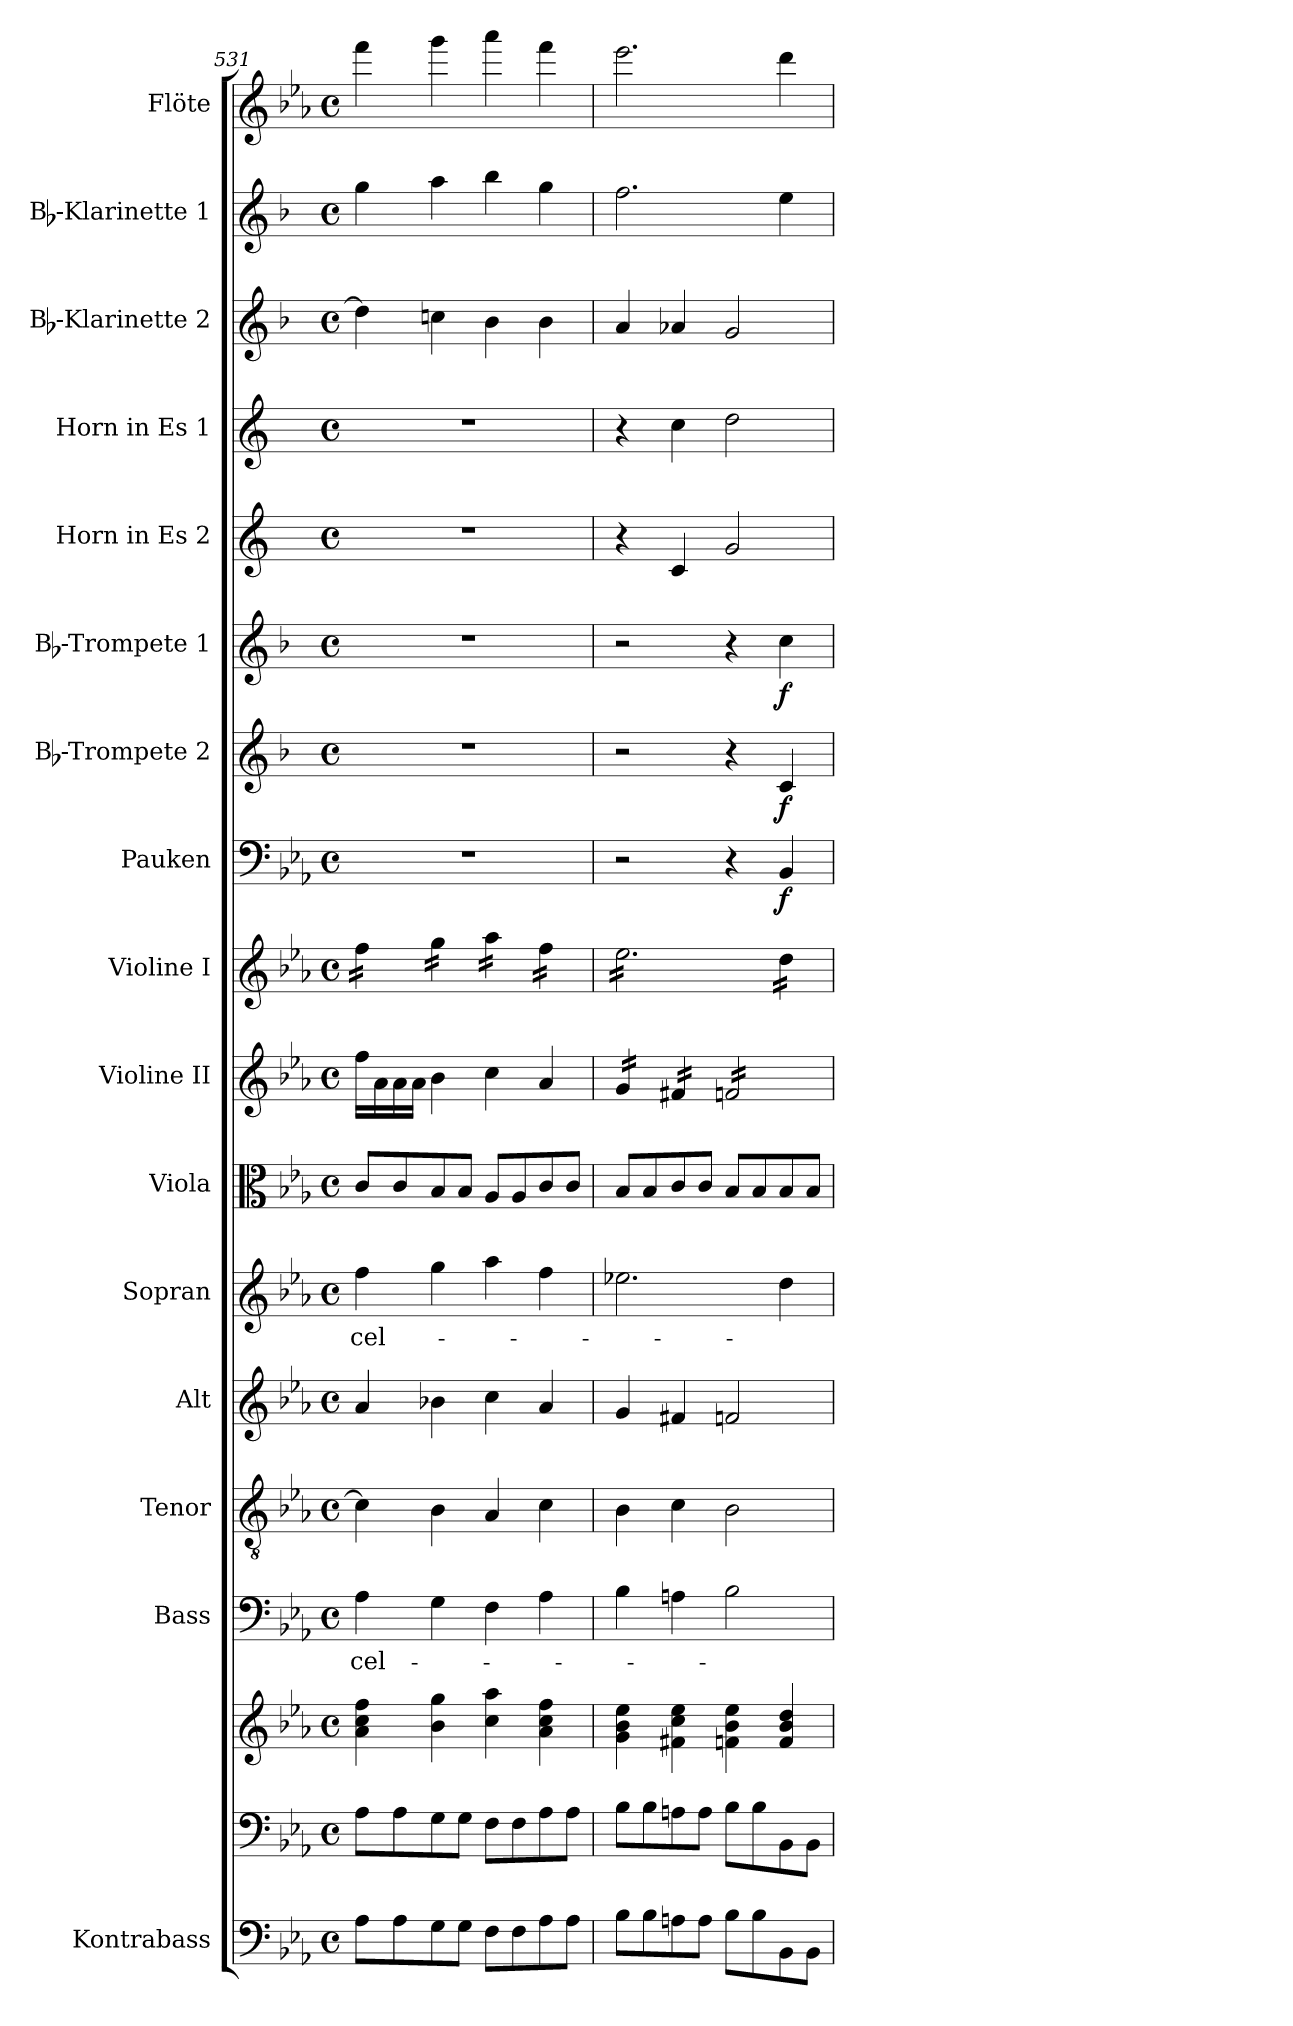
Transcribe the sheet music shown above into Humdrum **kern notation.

**kern	**kern	**kern	**kern	**text	**kern	**kern	**kern	**text	**kern	**kern	**kern	**kern	**dynam	**kern	**dynam	**kern	**dynam	**kern	**kern	**kern	**kern	**kern
*part17	*part16	*part16	*part15	*part15	*part14	*part13	*part12	*part12	*part11	*part10	*part9	*part8	*part8	*part7	*part7	*part6	*part6	*part5	*part4	*part3	*part2	*part1
*staff18	*staff17	*staff16	*staff15	*staff15	*staff14	*staff13	*staff12	*staff12	*staff11	*staff10	*staff9	*staff8	*staff8	*staff7	*staff7	*staff6	*staff6	*staff5	*staff4	*staff3	*staff2	*staff1
*I"Kontrabass	*	*	*I"Bass	*	*I"Tenor	*I"Alt	*I"Sopran	*	*I"Viola	*I"Violine II	*I"Violine I	*I"Pauken	*	*I"Bb-Trompete 2	*	*I"Bb-Trompete 1	*	*I"Horn in Es 2	*I"Horn in Es 1	*I"Bb-Klarinette 2	*I"Bb-Klarinette 1	*I"Flöte
*I'Kb.	*	*	*I'B.	*	*I'T.	*I'A.	*I'S.	*	*I'Vla.	*I'Vl. II	*I'Vl. I	*I'Pk.	*	*I'Bb Trp. 2	*	*I'Bb Trp. 1	*	*	*	*I'Bb Kl. 2	*I'Bb Kl. 1	*I'Fl.
*clefF4	*clefF4	*clefG2	*clefF4	*	*clefGv2	*clefG2	*clefG2	*	*clefC3	*clefG2	*clefG2	*clefF4	*	*clefG2	*	*clefG2	*	*clefG2	*clefG2	*clefG2	*clefG2	*clefG2
*ITrd7c12	*	*	*	*	*	*	*	*	*	*	*	*	*	*ITrd1c2	*	*ITrd1c2	*	*ITrd5c9	*ITrd5c9	*ITrd1c2	*ITrd1c2	*
*k[b-e-a-]	*k[b-e-a-]	*k[b-e-a-]	*k[b-e-a-]	*	*k[b-e-a-]	*k[b-e-a-]	*k[b-e-a-]	*	*k[b-e-a-]	*k[b-e-a-]	*k[b-e-a-]	*k[b-e-a-]	*	*k[b-e-a-]	*	*k[b-e-a-]	*	*k[b-e-a-]	*k[b-e-a-]	*k[b-e-a-]	*k[b-e-a-]	*k[b-e-a-]
*E-:	*E-:	*E-:	*E-:	*	*E-:	*E-:	*E-:	*	*E-:	*E-:	*E-:	*E-:	*	*E-:	*	*E-:	*	*E-:	*E-:	*E-:	*E-:	*E-:
*M4/4	*M4/4	*M4/4	*M4/4	*	*M4/4	*M4/4	*M4/4	*	*M4/4	*M4/4	*M4/4	*M4/4	*	*M4/4	*	*M4/4	*	*M4/4	*M4/4	*M4/4	*M4/4	*M4/4
*met(c)	*met(c)	*met(c)	*met(c)	*	*met(c)	*met(c)	*met(c)	*	*met(c)	*met(c)	*met(c)	*met(c)	*	*met(c)	*	*met(c)	*	*met(c)	*met(c)	*met(c)	*met(c)	*met(c)
=531	=531	=531	=531	=531	=531	=531	=531	=531	=531	=531	=531	=531	=531	=531	=531	=531	=531	=531	=531	=531	=531	=531
!	!	!	!	!LO:LY:b	!	!	!	!LO:LY:b	!	!	!	!	!	!	!	!	!	!	!	!	!	!
*	*	*	*	*	*	*	*	*	*	*	*tremolo	*	*	*	*	*	*	*	*	*	*	*
8AA-\L	8A-\L	4a-\ 4cc\ 4ff\	4A-\	-cel-	4c\]	4a-/	4ff\	-cel-	8c/L	16ff\LL	16ff\LL	1r	.	1r	.	1r	.	1r	1r	4cc\]	4ff\	4fff\
.	.	.	.	.	.	.	.	.	.	16a-\	16ff\	.	.	.	.	.	.	.	.	.	.	.
8AA-\	8A-\	.	.	.	.	.	.	.	8c/	16a-\	16ff\	.	.	.	.	.	.	.	.	.	.	.
.	.	.	.	.	.	.	.	.	.	16a-\JJ	16ff\JJ	.	.	.	.	.	.	.	.	.	.	.
8GG\	8G\	4b-\ 4gg\	4G\	.	4B-\	4b-X\	4gg\	.	8B-/	4b-\	16gg\LL	.	.	.	.	.	.	.	.	4b-X\	4gg\	4ggg\
.	.	.	.	.	.	.	.	.	.	.	16gg\	.	.	.	.	.	.	.	.	.	.	.
8GG\J	8G\J	.	.	.	.	.	.	.	8B-/J	.	16gg\	.	.	.	.	.	.	.	.	.	.	.
.	.	.	.	.	.	.	.	.	.	.	16gg\JJ	.	.	.	.	.	.	.	.	.	.	.
8FF\L	8F\L	4cc\ 4aa-\	4F\	.	4A-/	4cc\	4aa-\	.	8A-/L	4cc\	16aa-\LL	.	.	.	.	.	.	.	.	4a-\	4aa-\	4aaa-\
.	.	.	.	.	.	.	.	.	.	.	16aa-\	.	.	.	.	.	.	.	.	.	.	.
8FF\	8F\	.	.	.	.	.	.	.	8A-/	.	16aa-\	.	.	.	.	.	.	.	.	.	.	.
.	.	.	.	.	.	.	.	.	.	.	16aa-\JJ	.	.	.	.	.	.	.	.	.	.	.
8AA-\	8A-\	4a-\ 4cc\ 4ff\	4A-\	.	4c\	4a-/	4ff\	.	8c/	4a-/	16ff\LL	.	.	.	.	.	.	.	.	4a-\	4ff\	4fff\
.	.	.	.	.	.	.	.	.	.	.	16ff\	.	.	.	.	.	.	.	.	.	.	.
8AA-\J	8A-\J	.	.	.	.	.	.	.	8c/J	.	16ff\	.	.	.	.	.	.	.	.	.	.	.
.	.	.	.	.	.	.	.	.	.	.	16ff\JJ	.	.	.	.	.	.	.	.	.	.	.
=532	=532	=532	=532	=532	=532	=532	=532	=532	=532	=532	=532	=532	=532	=532	=532	=532	=532	=532	=532	=532	=532	=532
*	*	*	*	*	*	*	*	*	*	*tremolo	*	*	*	*	*	*	*	*	*	*	*	*
8BB-\L	8B-\L	4g\ 4b-\ 4ee-\	4B-\	.	4B-\	4g/	2.ee-X\	.	8B-/L	16g/LL	16ee-\LL	2r	.	2r	.	2r	.	4r	4r	4g/	2.ee-\	2.eee-\
.	.	.	.	.	.	.	.	.	.	16g/	16ee-\	.	.	.	.	.	.	.	.	.	.	.
8BB-\	8B-\	.	.	.	.	.	.	.	8B-/	16g/	16ee-\	.	.	.	.	.	.	.	.	.	.	.
.	.	.	.	.	.	.	.	.	.	16g/JJ	16ee-\	.	.	.	.	.	.	.	.	.	.	.
8AAn\	8An\	4f#X\ 4cc\ 4ee-\	4An\	.	4c\	4f#X/	.	.	8c/	16f#X/LL	16ee-\	.	.	.	.	.	.	4E-/	4e-\	4g-X/	.	.
.	.	.	.	.	.	.	.	.	.	16f#X/	16ee-\	.	.	.	.	.	.	.	.	.	.	.
8AA\J	8A\J	.	.	.	.	.	.	.	8c/J	16f#X/	16ee-\	.	.	.	.	.	.	.	.	.	.	.
.	.	.	.	.	.	.	.	.	.	16f#X/JJ	16ee-\	.	.	.	.	.	.	.	.	.	.	.
8BB-\L	8B-\L	4fn\ 4b-\ 4ee-\	2B-\	.	2B-\	2fn/	.	.	8B-/L	16fn/LL	16ee-\	4r	.	4r	.	4r	.	2B-/	2f\	2f/	.	.
.	.	.	.	.	.	.	.	.	.	16fn/	16ee-\	.	.	.	.	.	.	.	.	.	.	.
8BB-\	8B-\	.	.	.	.	.	.	.	8B-/	16fn/	16ee-\	.	.	.	.	.	.	.	.	.	.	.
.	.	.	.	.	.	.	.	.	.	16fn/	16ee-\JJ	.	.	.	.	.	.	.	.	.	.	.
!	!	!	!	!	!	!	!	!	!	!	!	!	!LO:DY:b	!	!LO:DY:b	!	!LO:DY:b	!	!	!	!	!
8BBB-\	8BB-\	4f/ 4b-/ 4dd/	.	.	.	.	4dd\	.	8B-/	16fn/	16dd\LL	4BB-/	f	4B-/	f	4b-\	f	.	.	.	4dd\	4ddd\
.	.	.	.	.	.	.	.	.	.	16fn/	16dd\	.	.	.	.	.	.	.	.	.	.	.
8BBB-\J	8BB-\J	.	.	.	.	.	.	.	8B-/J	16fn/	16dd\	.	.	.	.	.	.	.	.	.	.	.
.	.	.	.	.	.	.	.	.	.	16fn/JJ	16dd\JJ	.	.	.	.	.	.	.	.	.	.	.
*	*	*	*	*	*	*	*	*	*	*	*Xtremolo	*	*	*	*	*	*	*	*	*	*	*
*	*	*	*	*	*	*	*	*	*	*Xtremolo	*	*	*	*	*	*	*	*	*	*	*	*
=	=	=	=	=	=	=	=	=	=	=	=	=	=	=	=	=	=	=	=	=	=	=
*-	*-	*-	*-	*-	*-	*-	*-	*-	*-	*-	*-	*-	*-	*-	*-	*-	*-	*-	*-	*-	*-	*-
